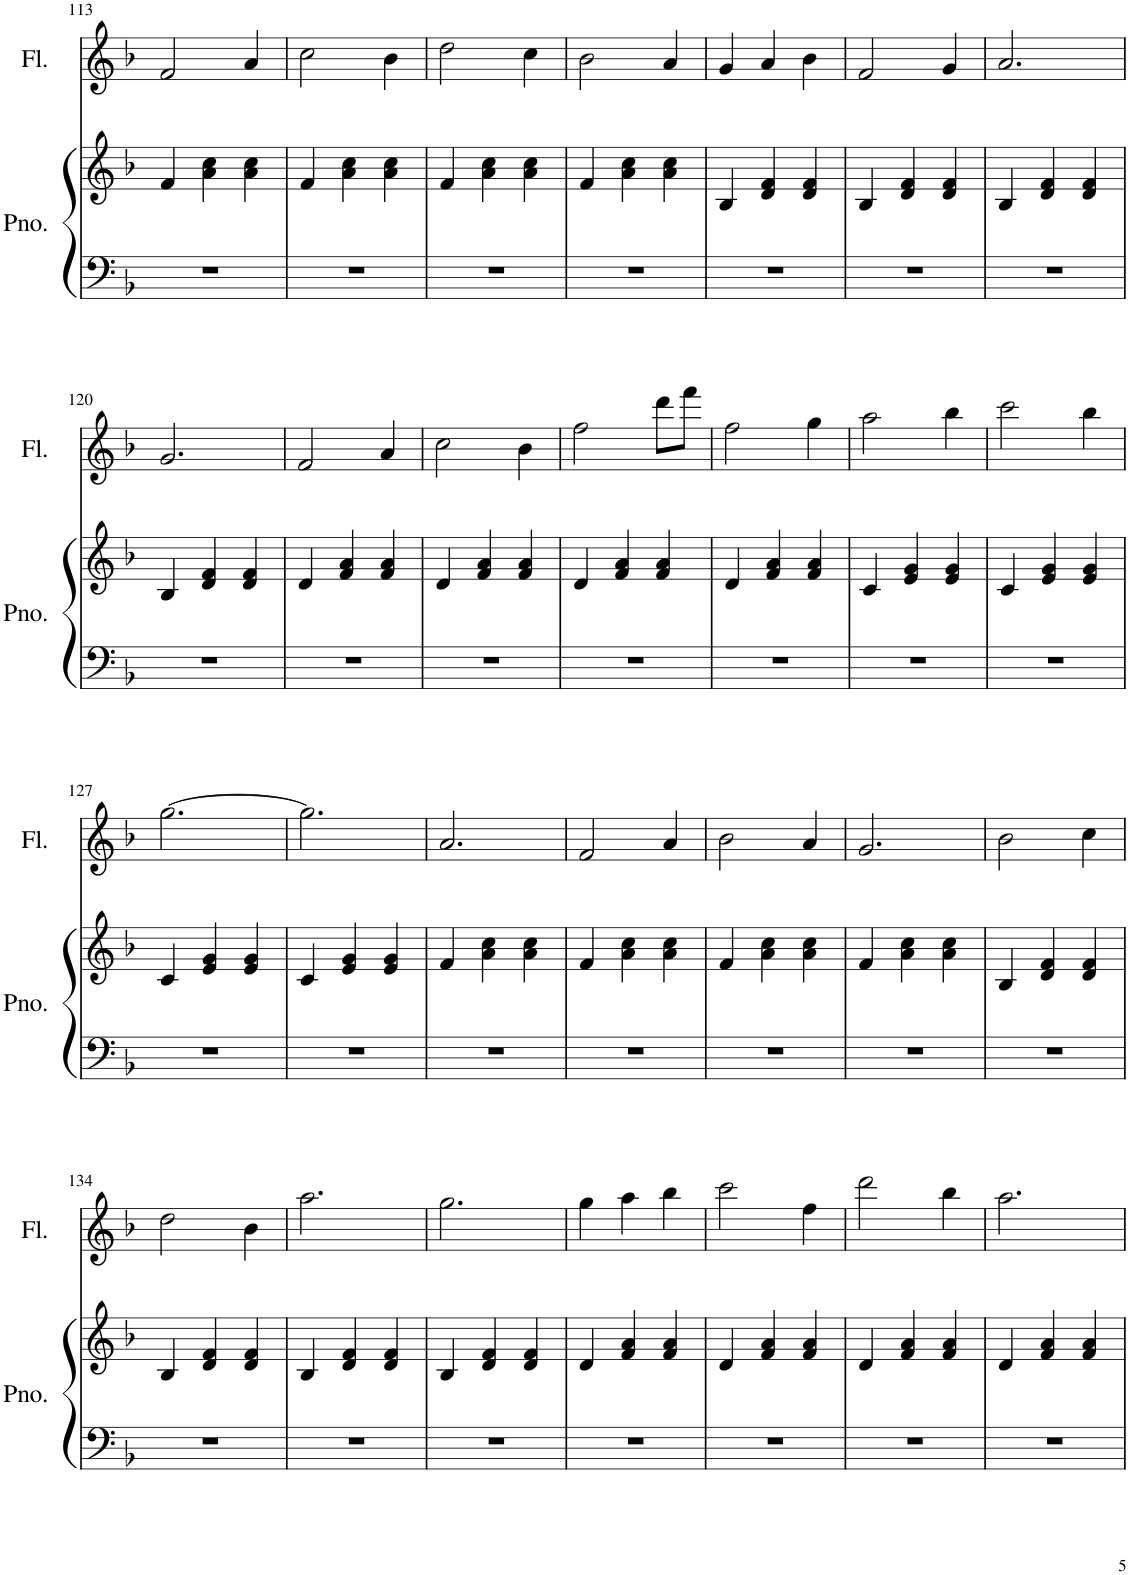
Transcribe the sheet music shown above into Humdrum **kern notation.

**kern	**kern	**kern
*part2	*part2	*part1
*staff3	*staff2	*staff1
*I"Piano	*	*I"Flute
*I'Pno.	*	*I'Fl.
!!LO:PB:g=z
*clefF4	*clefG2	*clefG2
*k[b-]	*k[b-]	*k[b-]
*M3/4	*M3/4	*M3/4
=113	=113	=113
2.r	4f/	2f/
.	4a\ 4cc\	.
.	4a\ 4cc\	4a/
=114	=114	=114
2.r	4f/	2cc\
.	4a\ 4cc\	.
.	4a\ 4cc\	4b-\
=115	=115	=115
2.r	4f/	2dd\
.	4a\ 4cc\	.
.	4a\ 4cc\	4cc\
=116	=116	=116
2.r	4f/	2b-\
.	4a\ 4cc\	.
.	4a\ 4cc\	4a/
=117	=117	=117
2.r	4B-/	4g/
.	4d/ 4f/	4a/
.	4d/ 4f/	4b-\
=118	=118	=118
2.r	4B-/	2f/
.	4d/ 4f/	.
.	4d/ 4f/	4g/
=119	=119	=119
2.r	4B-/	2.a/
.	4d/ 4f/	.
.	4d/ 4f/	.
!!LO:LB:g=z
=120	=120	=120
2.r	4B-/	2.g/
.	4d/ 4f/	.
.	4d/ 4f/	.
=121	=121	=121
2.r	4d/	2f/
.	4f/ 4a/	.
.	4f/ 4a/	4a/
=122	=122	=122
2.r	4d/	2cc\
.	4f/ 4a/	.
.	4f/ 4a/	4b-\
=123	=123	=123
2.r	4d/	2ff\
.	4f/ 4a/	.
.	4f/ 4a/	8ddd\L
.	.	8fff\J
=124	=124	=124
2.r	4d/	2ff\
.	4f/ 4a/	.
.	4f/ 4a/	4gg\
=125	=125	=125
2.r	4c/	2aa\
.	4e/ 4g/	.
.	4e/ 4g/	4bb-\
=126	=126	=126
2.r	4c/	2ccc\
.	4e/ 4g/	.
.	4e/ 4g/	4bb-\
!!LO:LB:g=z
=127	=127	=127
2.r	4c/	[2.gg\
.	4e/ 4g/	.
.	4e/ 4g/	.
=128	=128	=128
2.r	4c/	2.gg\]
.	4e/ 4g/	.
.	4e/ 4g/	.
=129	=129	=129
2.r	4f/	2.a/
.	4a\ 4cc\	.
.	4a\ 4cc\	.
=130	=130	=130
2.r	4f/	2f/
.	4a\ 4cc\	.
.	4a\ 4cc\	4a/
=131	=131	=131
2.r	4f/	2b-\
.	4a\ 4cc\	.
.	4a\ 4cc\	4a/
=132	=132	=132
2.r	4f/	2.g/
.	4a\ 4cc\	.
.	4a\ 4cc\	.
=133	=133	=133
2.r	4B-/	2b-\
.	4d/ 4f/	.
.	4d/ 4f/	4cc\
!!LO:LB:g=z
=134	=134	=134
2.r	4B-/	2dd\
.	4d/ 4f/	.
.	4d/ 4f/	4b-\
=135	=135	=135
2.r	4B-/	2.aa\
.	4d/ 4f/	.
.	4d/ 4f/	.
=136	=136	=136
2.r	4B-/	2.gg\
.	4d/ 4f/	.
.	4d/ 4f/	.
=137	=137	=137
2.r	4d/	4gg\
.	4f/ 4a/	4aa\
.	4f/ 4a/	4bb-\
=138	=138	=138
2.r	4d/	2ccc\
.	4f/ 4a/	.
.	4f/ 4a/	4ff\
=139	=139	=139
2.r	4d/	2ddd\
.	4f/ 4a/	.
.	4f/ 4a/	4bb-\
=140	=140	=140
2.r	4d/	2.aa\
.	4f/ 4a/	.
.	4f/ 4a/	.
=	=	=
*-	*-	*-
